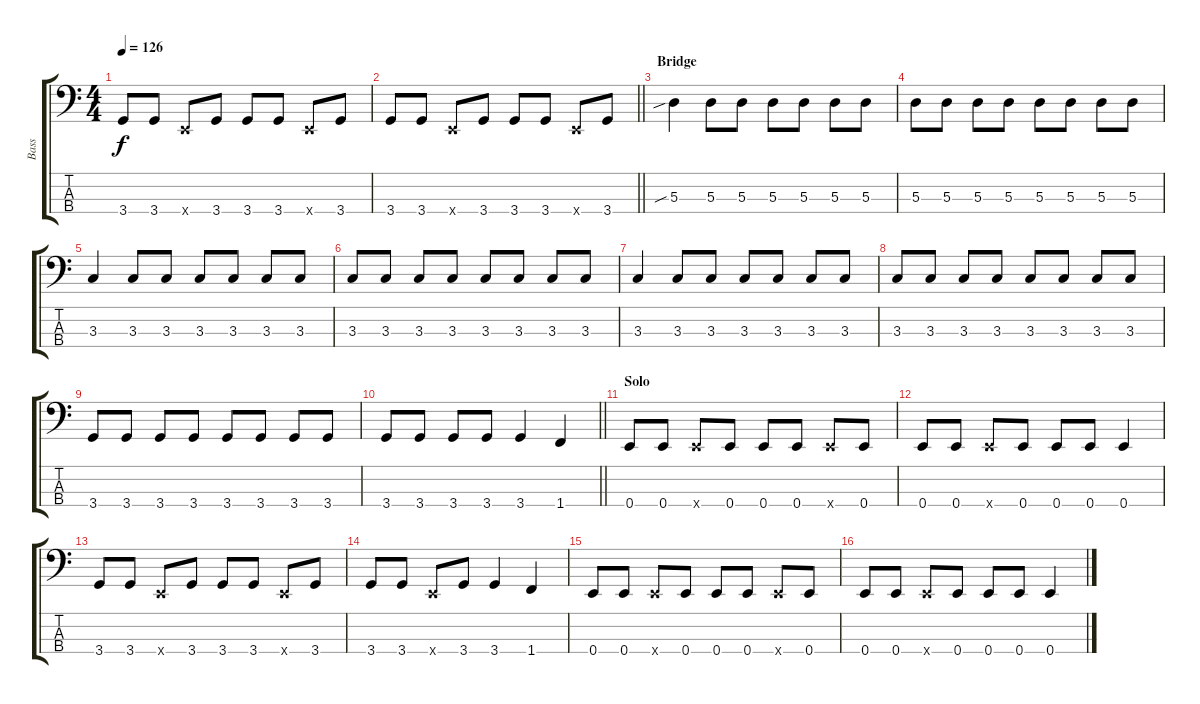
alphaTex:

\track ("Bass" "Bass") {instrument electricbassfinger}
\staff {score tabs}
\tuning (G2 D2 A1 E1) {hide}
\ts (4 4)
\tempo 126
\clef f4
\ks c
3.4.8{dy f} 3.4.8 0.4{x}.8 3.4.8 3.4.8 3.4.8 0.4{x}.8 3.4.8 |
\barLineRight lightlight
3.4.8 3.4.8 0.4{x}.8 3.4.8 3.4.8 3.4.8 0.4{x}.8 3.4.8 |
\section ("" "Bridge")
5.3{sib}.4 5.3.8 5.3.8 5.3.8 5.3.8 5.3.8 5.3.8 |
5.3.8 5.3.8 5.3.8 5.3.8 5.3.8 5.3.8 5.3.8 5.3.8 |
3.3.4 3.3.8 3.3.8 3.3.8 3.3.8 3.3.8 3.3.8 |
3.3.8 3.3.8 3.3.8 3.3.8 3.3.8 3.3.8 3.3.8 3.3.8 |
3.3.4 3.3.8 3.3.8 3.3.8 3.3.8 3.3.8 3.3.8 |
3.3.8 3.3.8 3.3.8 3.3.8 3.3.8 3.3.8 3.3.8 3.3.8 |
3.4.8 3.4.8 3.4.8 3.4.8 3.4.8 3.4.8 3.4.8 3.4.8 |
\barLineRight lightlight
3.4.8 3.4.8 3.4.8 3.4.8 3.4.4 1.4.4 |
\section ("" "Solo")
0.4.8 0.4.8 0.4{x}.8 0.4.8 0.4.8 0.4.8 0.4{x}.8 0.4.8 |
0.4.8 0.4.8 0.4{x}.8 0.4.8 0.4.8 0.4.8 0.4.4 |
3.4.8 3.4.8 0.4{x}.8 3.4.8 3.4.8 3.4.8 0.4{x}.8 3.4.8 |
3.4.8 3.4.8 0.4{x}.8 3.4.8 3.4.4 1.4.4 |
0.4.8 0.4.8 0.4{x}.8 0.4.8 0.4.8 0.4.8 0.4{x}.8 0.4.8 |
0.4.8 0.4.8 0.4{x}.8 0.4.8 0.4.8 0.4.8 0.4.4
